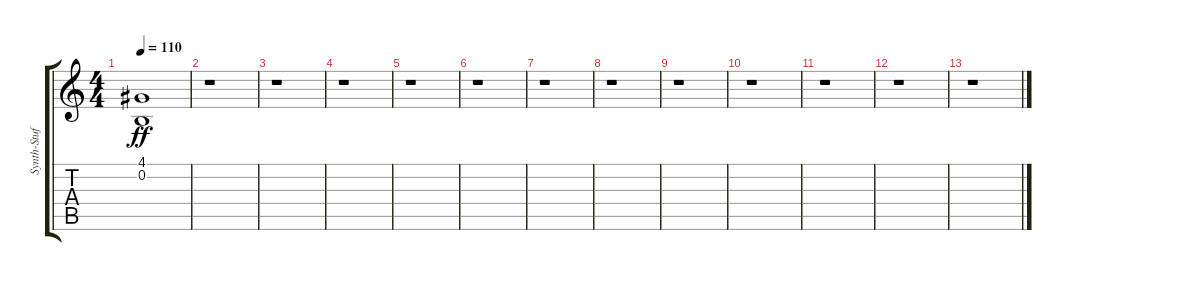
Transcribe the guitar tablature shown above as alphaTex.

\track ("Synth-Stuff 1" "Synth-Stuf") {instrument pad2warm}
\staff {score tabs}
\tuning (E4 B3 G3 D3 A2 E2) {hide}
\ts (4 4)
\tempo 110
\clef g2
\ks c
(4.1{t} 0.2{t}).1{dy ff} |
r.1 |
r.1 |
r.1 |
r.1 |
r.1 |
r.1 |
r.1 |
r.1 |
r.1 |
r.1 |
r.1 |
r.1
